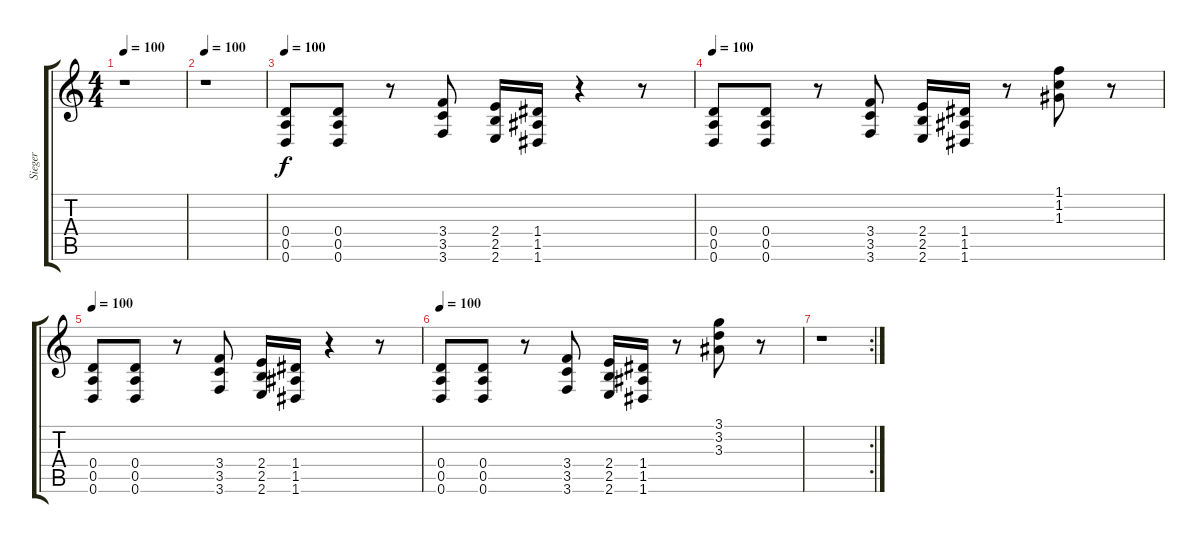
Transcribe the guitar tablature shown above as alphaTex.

\track ("Sieger" "Sieger") {instrument distortionguitar}
\staff {score tabs}
\tuning (E4 B3 G3 D3 A2 D2) {hide}
\ts (4 4)
\tempo 100
\clef g2
\ks c
r.1{dy f} |
\tempo 100
r.1 |
\tempo 100
(0.4 0.5 0.6).8 (0.4 0.5 0.6).8 r.8 (3.4 3.5 3.6).8 (2.4 2.5 2.6).16 (1.4 1.5 1.6).16 r.4 r.8 |
\tempo 100
(0.4 0.5 0.6).8 (0.4 0.5 0.6).8 r.8 (3.4 3.5 3.6).8 (2.4 2.5 2.6).16 (1.4 1.5 1.6).16 r.8 (1.1 1.2 1.3).8 r.8 |
\tempo 100
(0.4 0.5 0.6).8 (0.4 0.5 0.6).8 r.8 (3.4 3.5 3.6).8 (2.4 2.5 2.6).16 (1.4 1.5 1.6).16 r.4 r.8 |
\tempo 100
(0.4 0.5 0.6).8 (0.4 0.5 0.6).8 r.8 (3.4 3.5 3.6).8 (2.4 2.5 2.6).16 (1.4 1.5 1.6).16 r.8 (3.1 3.2 3.3).8 r.8 |
\rc 2
r.1
